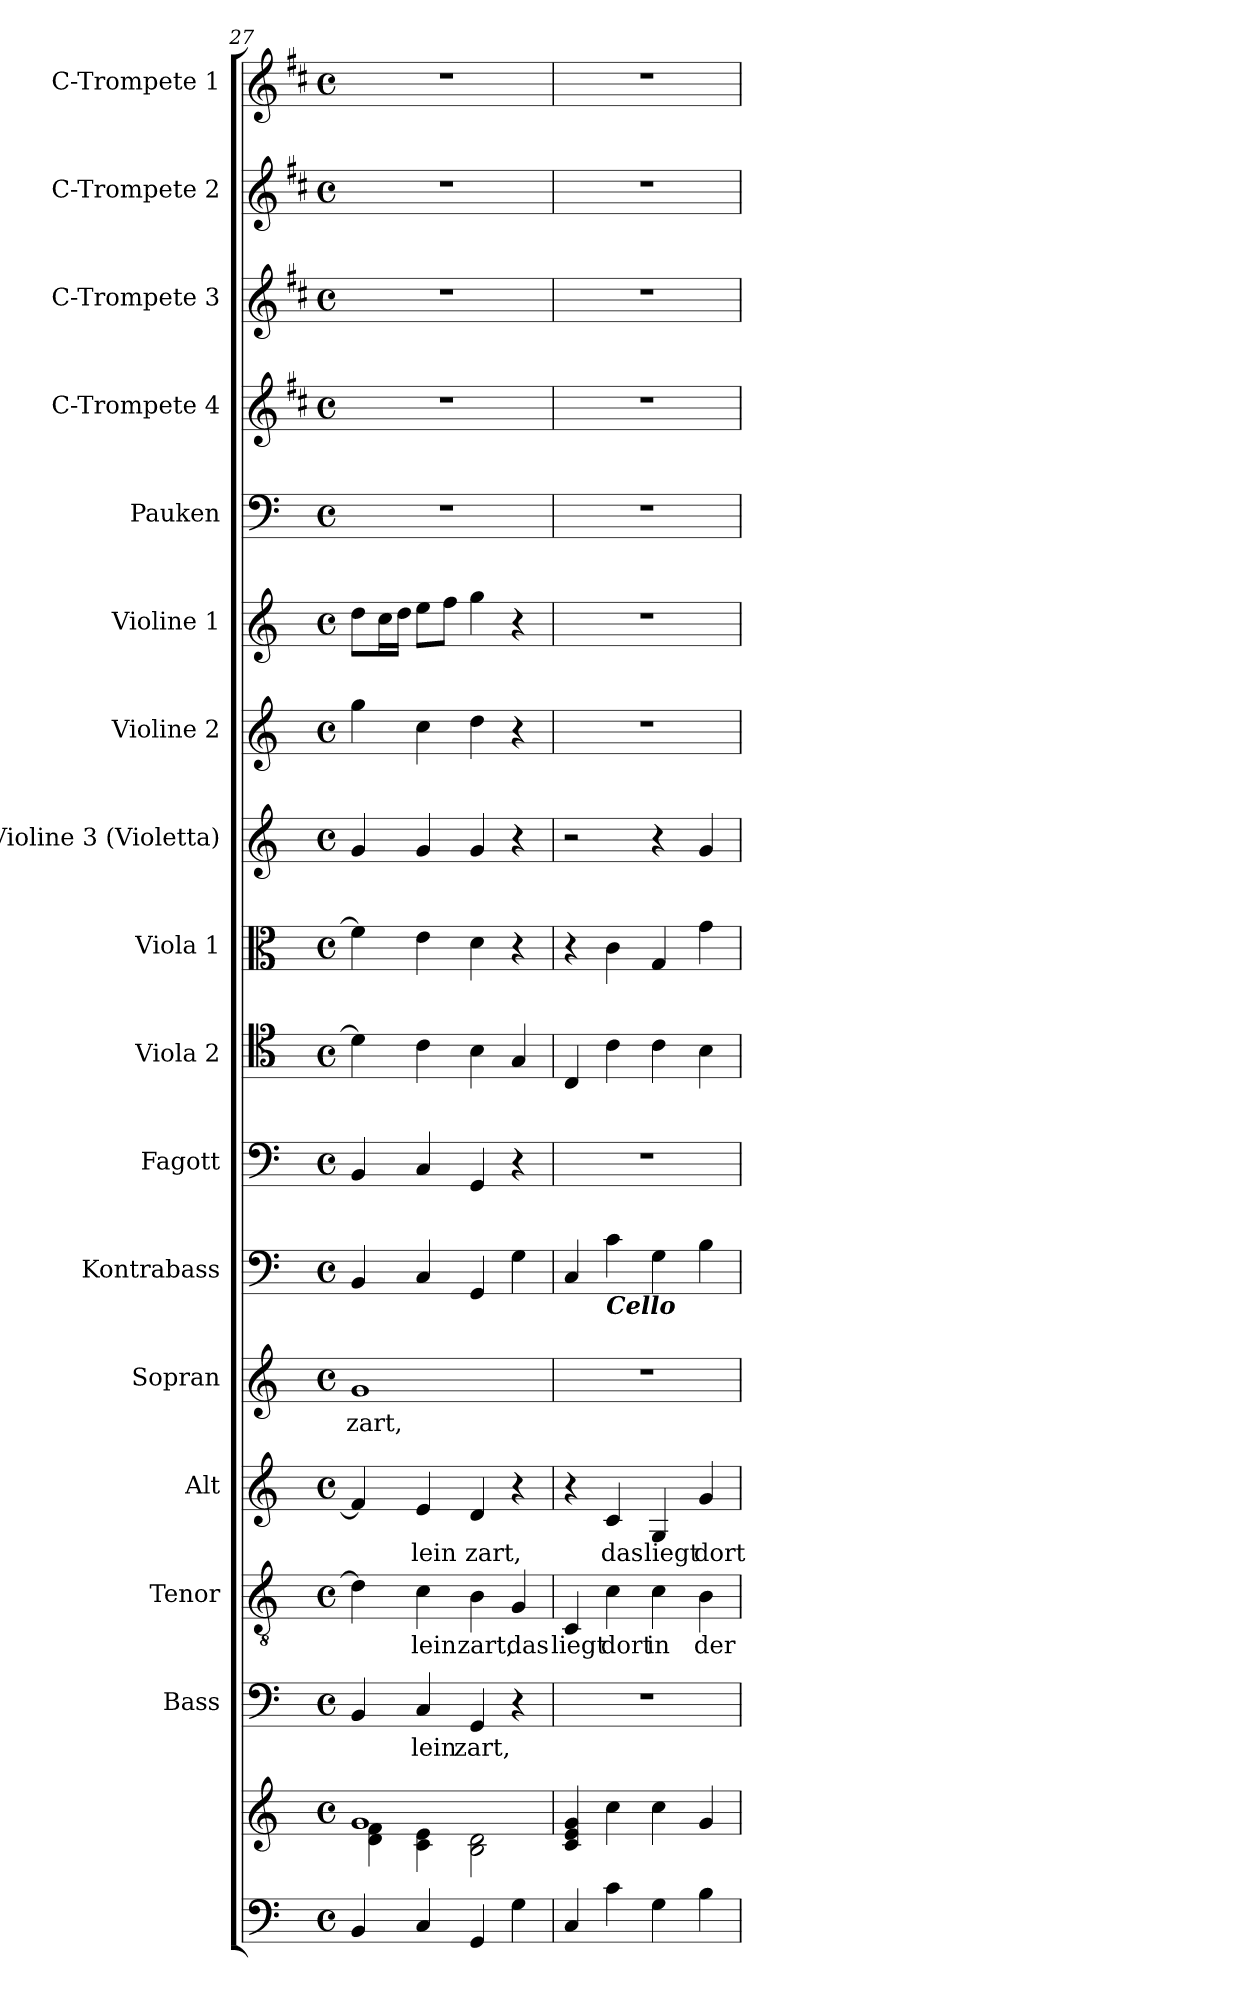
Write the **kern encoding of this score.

**kern	**kern	**kern	**text	**kern	**text	**kern	**text	**kern	**text	**kern	**kern	**kern	**kern	**kern	**kern	**kern	**kern	**kern	**kern	**kern	**kern
*part17	*part17	*part16	*part16	*part15	*part15	*part14	*part14	*part13	*part13	*part12	*part11	*part10	*part9	*part8	*part7	*part6	*part5	*part4	*part3	*part2	*part1
*staff18	*staff17	*staff16	*staff16	*staff15	*staff15	*staff14	*staff14	*staff13	*staff13	*staff12	*staff11	*staff10	*staff9	*staff8	*staff7	*staff6	*staff5	*staff4	*staff3	*staff2	*staff1
*	*	*I"Bass	*	*I"Tenor	*	*I"Alt	*	*I"Sopran	*	*I"Kontrabass	*I"Fagott	*I"Viola 2	*I"Viola 1	*I"Violine 3 (Violetta)	*I"Violine 2	*I"Violine 1	*I"Pauken	*I"C-Trompete 4	*I"C-Trompete 3	*I"C-Trompete 2	*I"C-Trompete 1
*	*	*I'B.	*	*I'T.	*	*I'A.	*	*I'S.	*	*I'Kb.	*I'Fg.	*I'Vla. 2	*I'Vla. 1	*I'Vl. 3	*I'Vl. 2	*I'Vl. 1	*I'Pk.	*I'C Trp. 4	*I'C Trp. 3	*I'C Trp. 2	*I'C Trp. 1
*clefF4	*clefG2	*clefF4	*	*clefGv2	*	*clefG2	*	*clefG2	*	*clefF4	*clefF4	*clefC4	*clefC3	*clefG2	*clefG2	*clefG2	*clefF4	*clefG2	*clefG2	*clefG2	*clefG2
*	*	*	*	*	*	*	*	*	*	*ITrd7c12	*	*	*	*	*	*	*	*ITrd1c2	*ITrd1c2	*ITrd1c2	*ITrd1c2
*k[]	*k[]	*k[]	*	*k[]	*	*k[]	*	*k[]	*	*k[]	*k[]	*k[]	*k[]	*k[]	*k[]	*k[]	*k[]	*k[]	*k[]	*k[]	*k[]
*C:	*C:	*C:	*	*C:	*	*C:	*	*C:	*	*C:	*C:	*C:	*C:	*C:	*C:	*C:	*C:	*C:	*C:	*C:	*C:
*M4/4	*M4/4	*M4/4	*	*M4/4	*	*M4/4	*	*M4/4	*	*M4/4	*M4/4	*M4/4	*M4/4	*M4/4	*M4/4	*M4/4	*M4/4	*M4/4	*M4/4	*M4/4	*M4/4
*met(c)	*met(c)	*met(c)	*	*met(c)	*	*met(c)	*	*met(c)	*	*met(c)	*met(c)	*met(c)	*met(c)	*met(c)	*met(c)	*met(c)	*met(c)	*met(c)	*met(c)	*met(c)	*met(c)
=27	=27	=27	=27	=27	=27	=27	=27	=27	=27	=27	=27	=27	=27	=27	=27	=27	=27	=27	=27	=27	=27
*	*^	*	*	*	*	*	*	*	*	*	*	*	*	*	*	*	*	*	*	*	*
!	!	!	!	!	!	!	!	!	!	!LO:LY:b	!	!	!	!	!	!	!	!	!	!	!	!
4BB/	1g	4d\ 4f\	4BB/	.	4d\]	.	4f/]	.	1g	zart,	4BBB/	4BB/	4d\]	4f\]	4g/	4gg\	8dd\L	1r	1r	1r	1r	1r
.	.	.	.	.	.	.	.	.	.	.	.	.	.	.	.	.	16cc\L	.	.	.	.	.
.	.	.	.	.	.	.	.	.	.	.	.	.	.	.	.	.	16dd\JJ	.	.	.	.	.
!	!	!	!	!LO:LY:b	!	!LO:LY:b	!	!LO:LY:b	!	!	!	!	!	!	!	!	!	!	!	!	!	!
4C/	.	4c\ 4e\	4C/	-lein	4c\	-lein	4e/	-lein	.	.	4CC/	4C/	4c\	4e\	4g/	4cc\	8ee\L	.	.	.	.	.
.	.	.	.	.	.	.	.	.	.	.	.	.	.	.	.	.	8ff\J	.	.	.	.	.
!	!	!	!	!LO:LY:b	!	!LO:LY:b	!	!LO:LY:b	!	!	!	!	!	!	!	!	!	!	!	!	!	!
4GG/	.	2B\ 2d\	4GG/	zart,	4B\	zart,	4d/	zart,	.	.	4GGG/	4GG/	4B\	4d\	4g/	4dd\	4gg\	.	.	.	.	.
!	!	!	!	!	!	!LO:LY:b	!	!	!	!	!	!	!	!	!	!	!	!	!	!	!	!
4G\	.	.	4r	.	4G/	das	4r	.	.	.	4GG\	4r	4G/	4r	4r	4r	4r	.	.	.	.	.
*	*v	*v	*	*	*	*	*	*	*	*	*	*	*	*	*	*	*	*	*	*	*	*
=28	=28	=28	=28	=28	=28	=28	=28	=28	=28	=28	=28	=28	=28	=28	=28	=28	=28	=28	=28	=28	=28
!	!	!	!	!	!LO:LY:b	!	!	!	!	!	!	!	!	!	!	!	!	!	!	!	!
4C/	4c/ 4e/ 4g/	1r	.	4C/	liegt	4r	.	1r	.	4CC/	1r	4C/	4r	2r	1r	1r	1r	1r	1r	1r	1r
!	!	!	!	!	!	!	!	!	!	!LO:TX:b:Bi:t=Cello	!	!	!	!	!	!	!	!	!	!	!
!	!	!	!	!	!LO:LY:b	!	!LO:LY:b	!	!	!	!	!	!	!	!	!	!	!	!	!	!
4c\	4cc\	.	.	4c\	dort	4c/	das	.	.	4C\	.	4c\	4c\	.	.	.	.	.	.	.	.
!	!	!	!	!	!LO:LY:b	!	!LO:LY:b	!	!	!	!	!	!	!	!	!	!	!	!	!	!
4G\	4cc\	.	.	4c\	in	4G/	liegt	.	.	4GG\	.	4c\	4G/	4r	.	.	.	.	.	.	.
!	!	!	!	!	!LO:LY:b	!	!LO:LY:b	!	!	!	!	!	!	!	!	!	!	!	!	!	!
4B\	4g/	.	.	4B\	der	4g/	dort	.	.	4BB\	.	4B\	4g\	4g/	.	.	.	.	.	.	.
=	=	=	=	=	=	=	=	=	=	=	=	=	=	=	=	=	=	=	=	=	=
*-	*-	*-	*-	*-	*-	*-	*-	*-	*-	*-	*-	*-	*-	*-	*-	*-	*-	*-	*-	*-	*-
